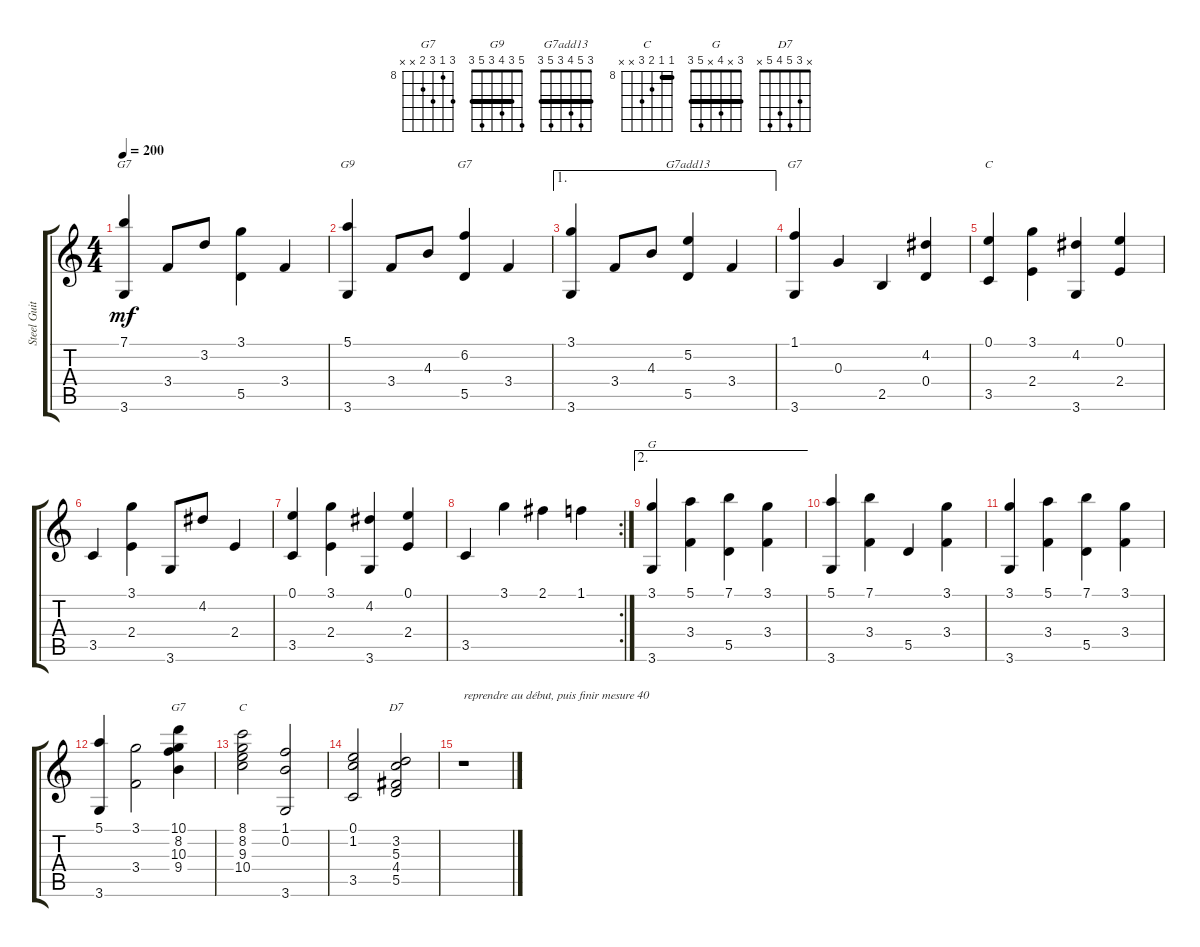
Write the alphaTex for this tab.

\track ("Steel Guitar" "Steel Guit") {instrument acousticguitarsteel}
\staff {score tabs}
\tuning (E4 B3 G3 D3 A2 E2) {hide}
\chord ("G7" 7 3 4 3 5 3) {firstfret 3 barre 3}
\chord ("G9" 5 3 4 3 5 3) {barre 3}
\chord ("G7" 3 6 4 3 5 3) {firstfret 3 barre 3}
\chord ("G7add13" 3 5 4 3 5 3) {barre 3}
\chord ("G7" 1 0 0 0 2 3)
\chord ("C" 0 1 0 2 3 x)
\chord ("G" 3 x 4 x 5 3) {barre 3}
\chord ("G7" 10 8 10 9 x x) {firstfret 8}
\chord ("C" 8 8 9 10 x x) {firstfret 8 barre 8}
\chord ("D7" x 3 5 4 5 x)
\ts (4 4)
\tempo 200
\clef g2
\ks c
(7.1 3.6).4{ch "G7" dy mf} 3.4.8 3.2.8 (3.1 5.5).4 3.4.4 |
(5.1 3.6).4{ch "G9"} 3.4.8 4.3.8 (6.2 5.5).4{ch "G7"} 3.4.4 |
\ae 1
(3.1 3.6).4 3.4.8 4.3.8 (5.2 5.5).4{ch "G7add13"} 3.4.4 |
(1.1 3.6).4{ch "G7"} 0.3.4 2.5.4 (4.2 0.4).4 |
(0.1 3.5).4{ch "C"} (3.1 2.4).4 (4.2 3.6).4 (0.1 2.4).4 |
3.5.4 (3.1 2.4).4 3.6.8 4.2.8 2.4.4 |
(0.1 3.5).4 (3.1 2.4).4 (4.2 3.6).4 (0.1 2.4).4 |
\rc 2
3.5.4 3.1.4 2.1.4 1.1.4 |
\ae 2
(3.1 3.6).4{ch "G"} (5.1 3.4).4 (7.1 5.5).4 (3.1 3.4).4 |
(5.1 3.6).4 (7.1 3.4).4 5.5.4 (3.1 3.4).4 |
(3.1 3.6).4 (5.1 3.4).4 (7.1 5.5).4 (3.1 3.4).4 |
(5.1 3.6).4 (3.1 3.4).2 (10.1 8.2 10.3 9.4).4{ch "G7"} |
(8.1 8.2 9.3 10.4).2{ch "C"} (1.1 0.2 3.6).2 |
(0.1 1.2 3.5).2 (3.2 5.3 4.4 5.5).2{ch "D7"} |
r.1{txt "reprendre au début, puis finir mesure 40"}
